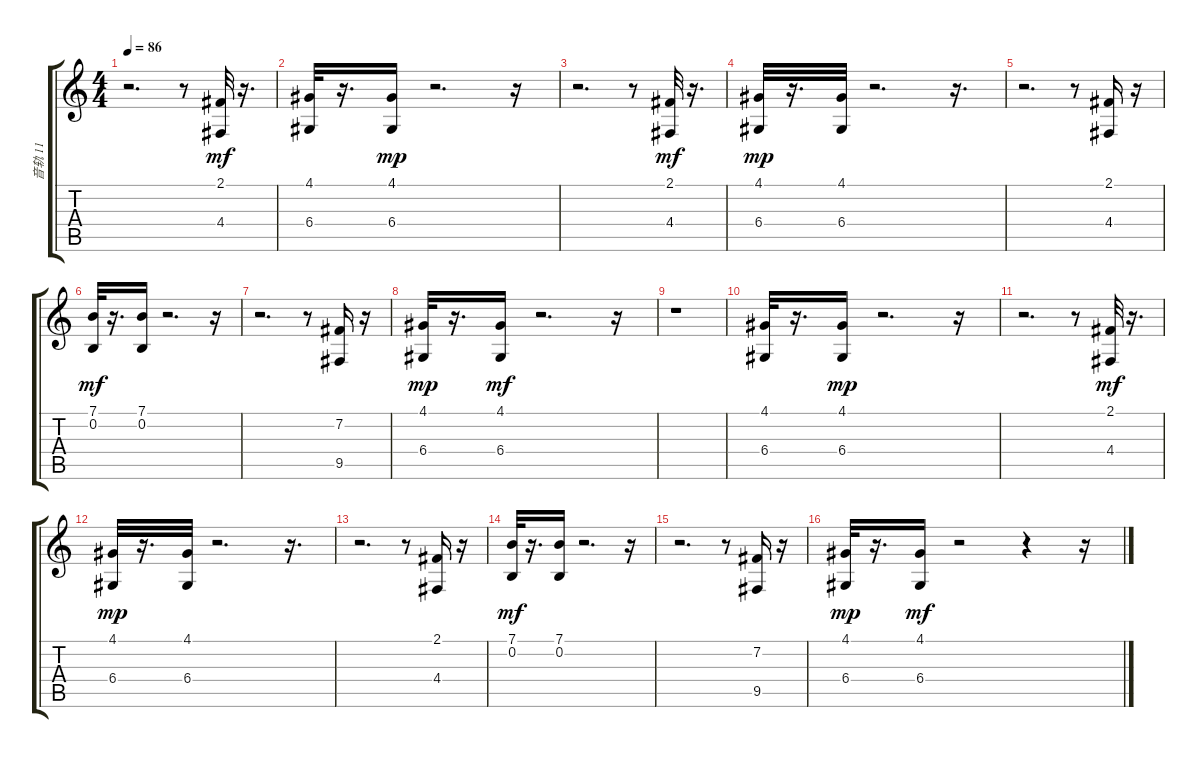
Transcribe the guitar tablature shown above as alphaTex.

\track ("音轨 11" "音轨 11") {instrument xylophone}
\staff {score tabs}
\tuning (E4 B3 G3 D3 A2 E2) {hide}
\ts (4 4)
\tempo 86
\clef g2
\ks c
r.2{d dy mf} r.8 (2.1 4.4).32 r.16{d} |
(4.1 6.4).32 r.16{d} (4.1 6.4).16{dy mp} r.2{d} r.16 |
r.2{d} r.8 (2.1 4.4).32{dy mf} r.16{d} |
(4.1 6.4).32{dy mp} r.16{d} (4.1 6.4).32 r.2{d} r.16{d} |
r.2{d} r.8 (2.1 4.4).16 r.16 |
(7.1 0.2).32{dy mf} r.16{d} (7.1 0.2).16 r.2{d} r.16 |
r.2{d} r.8 (7.2 9.5).16 r.16 |
(4.1 6.4).32{dy mp} r.16{d} (4.1 6.4).16{dy mf} r.2{d} r.16 |
r.1 |
(4.1 6.4).32 r.16{d} (4.1 6.4).16{dy mp} r.2{d} r.16 |
r.2{d} r.8 (2.1 4.4).32{dy mf} r.16{d} |
(4.1 6.4).32{dy mp} r.16{d} (4.1 6.4).32 r.2{d} r.16{d} |
r.2{d} r.8 (2.1 4.4).16 r.16 |
(7.1 0.2).32{dy mf} r.16{d} (7.1 0.2).16 r.2{d} r.16 |
r.2{d} r.8 (7.2 9.5).16 r.16 |
(4.1 6.4).32{dy mp} r.16{d} (4.1 6.4).16{dy mf} r.2 r.4 r.16
